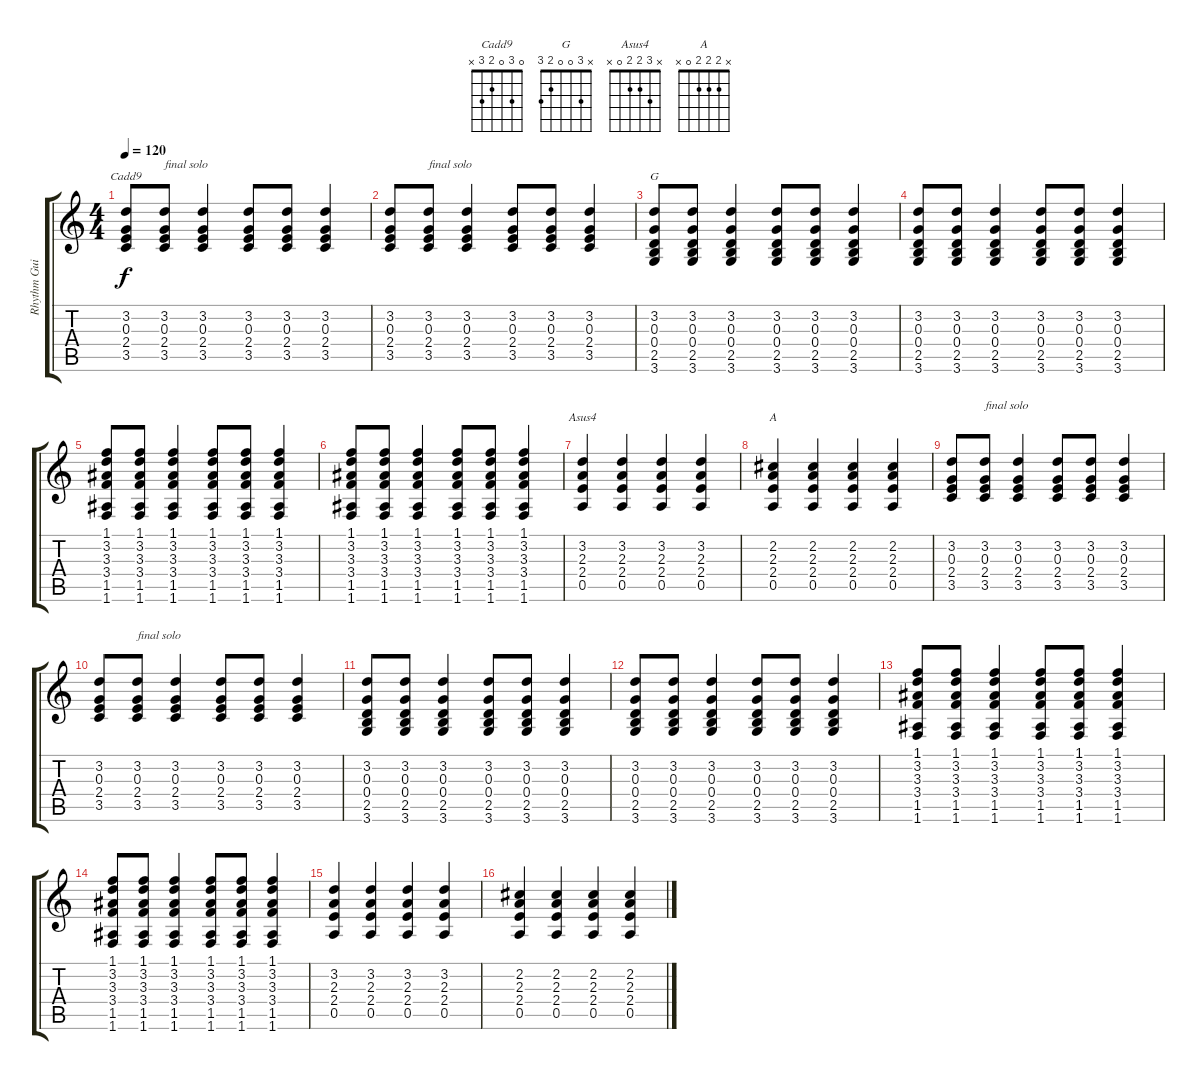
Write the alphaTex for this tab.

\track ("Rhythm Guitar" "Rhythm Gui") {instrument electricguitarclean}
\staff {score tabs}
\tuning (E4 B3 G3 D3 A2 E2) {hide}
\chord ("Cadd9" 0 3 0 2 3 x)
\chord ("G" x 3 0 0 2 3)
\chord ("Asus4" x 3 2 2 0 x)
\chord ("A" x 2 2 2 0 x)
\ts (4 4)
\tempo 120
\clef g2
\ks c
(3.2 0.3 2.4 3.5).8{ch "Cadd9" dy f} (3.2 0.3 2.4 3.5).8{txt "final solo"} (3.2 0.3 2.4 3.5).4 (3.2 0.3 2.4 3.5).8 (3.2 0.3 2.4 3.5).8 (3.2 0.3 2.4 3.5).4 |
(3.2 0.3 2.4 3.5).8 (3.2 0.3 2.4 3.5).8{txt "final solo"} (3.2 0.3 2.4 3.5).4 (3.2 0.3 2.4 3.5).8 (3.2 0.3 2.4 3.5).8 (3.2 0.3 2.4 3.5).4 |
(3.2 0.3 0.4 2.5 3.6).8{ch "G"} (3.2 0.3 0.4 2.5 3.6).8 (3.2 0.3 0.4 2.5 3.6).4 (3.2 0.3 0.4 2.5 3.6).8 (3.2 0.3 0.4 2.5 3.6).8 (3.2 0.3 0.4 2.5 3.6).4 |
(3.2 0.3 0.4 2.5 3.6).8 (3.2 0.3 0.4 2.5 3.6).8 (3.2 0.3 0.4 2.5 3.6).4 (3.2 0.3 0.4 2.5 3.6).8 (3.2 0.3 0.4 2.5 3.6).8 (3.2 0.3 0.4 2.5 3.6).4 |
(1.1 3.2 3.3 3.4 1.5 1.6).8 (1.1 3.2 3.3 3.4 1.5 1.6).8 (1.1 3.2 3.3 3.4 1.5 1.6).4 (1.1 3.2 3.3 3.4 1.5 1.6).8 (1.1 3.2 3.3 3.4 1.5 1.6).8 (1.1 3.2 3.3 3.4 1.5 1.6).4 |
(1.1 3.2 3.3 3.4 1.5 1.6).8 (1.1 3.2 3.3 3.4 1.5 1.6).8 (1.1 3.2 3.3 3.4 1.5 1.6).4 (1.1 3.2 3.3 3.4 1.5 1.6).8 (1.1 3.2 3.3 3.4 1.5 1.6).8 (1.1 3.2 3.3 3.4 1.5 1.6).4 |
(3.2 2.3 2.4 0.5).4{ch "Asus4"} (3.2 2.3 2.4 0.5).4 (3.2 2.3 2.4 0.5).4 (3.2 2.3 2.4 0.5).4 |
(2.2 2.3 2.4 0.5).4{ch "A"} (2.2 2.3 2.4 0.5).4 (2.2 2.3 2.4 0.5).4 (2.2 2.3 2.4 0.5).4 |
(3.2 0.3 2.4 3.5).8 (3.2 0.3 2.4 3.5).8{txt "final solo"} (3.2 0.3 2.4 3.5).4 (3.2 0.3 2.4 3.5).8 (3.2 0.3 2.4 3.5).8 (3.2 0.3 2.4 3.5).4 |
(3.2 0.3 2.4 3.5).8 (3.2 0.3 2.4 3.5).8{txt "final solo"} (3.2 0.3 2.4 3.5).4 (3.2 0.3 2.4 3.5).8 (3.2 0.3 2.4 3.5).8 (3.2 0.3 2.4 3.5).4 |
(3.2 0.3 0.4 2.5 3.6).8 (3.2 0.3 0.4 2.5 3.6).8 (3.2 0.3 0.4 2.5 3.6).4 (3.2 0.3 0.4 2.5 3.6).8 (3.2 0.3 0.4 2.5 3.6).8 (3.2 0.3 0.4 2.5 3.6).4 |
(3.2 0.3 0.4 2.5 3.6).8 (3.2 0.3 0.4 2.5 3.6).8 (3.2 0.3 0.4 2.5 3.6).4 (3.2 0.3 0.4 2.5 3.6).8 (3.2 0.3 0.4 2.5 3.6).8 (3.2 0.3 0.4 2.5 3.6).4 |
(1.1 3.2 3.3 3.4 1.5 1.6).8 (1.1 3.2 3.3 3.4 1.5 1.6).8 (1.1 3.2 3.3 3.4 1.5 1.6).4 (1.1 3.2 3.3 3.4 1.5 1.6).8 (1.1 3.2 3.3 3.4 1.5 1.6).8 (1.1 3.2 3.3 3.4 1.5 1.6).4 |
(1.1 3.2 3.3 3.4 1.5 1.6).8 (1.1 3.2 3.3 3.4 1.5 1.6).8 (1.1 3.2 3.3 3.4 1.5 1.6).4 (1.1 3.2 3.3 3.4 1.5 1.6).8 (1.1 3.2 3.3 3.4 1.5 1.6).8 (1.1 3.2 3.3 3.4 1.5 1.6).4 |
(3.2 2.3 2.4 0.5).4 (3.2 2.3 2.4 0.5).4 (3.2 2.3 2.4 0.5).4 (3.2 2.3 2.4 0.5).4 |
(2.2 2.3 2.4 0.5).4 (2.2 2.3 2.4 0.5).4 (2.2 2.3 2.4 0.5).4 (2.2 2.3 2.4 0.5).4
